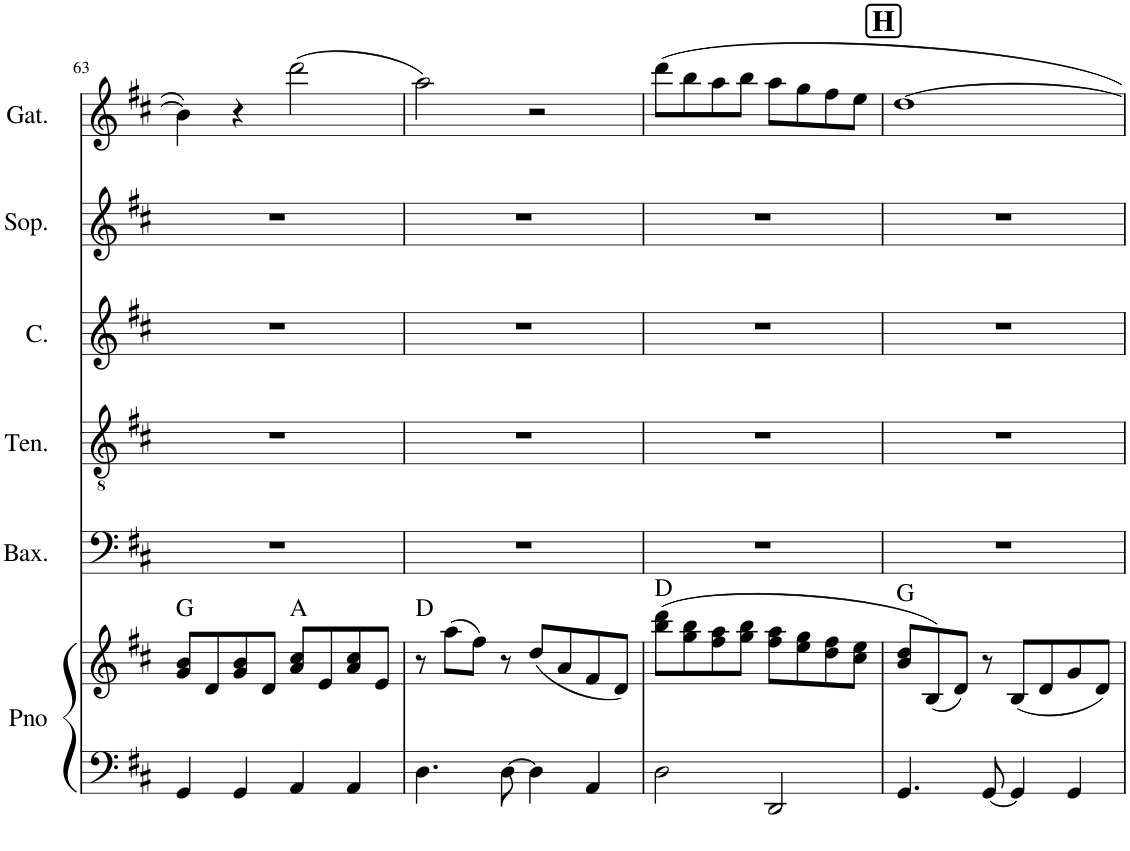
**kern	**kern	**harte	**kern	**kern	**kern	**kern	**kern
*part6	*part6	*part6	*part5	*part4	*part3	*part2	*part1
*staff7	*staff6	*	*staff5	*staff4	*staff3	*staff2	*staff1
*I"Piano	*	*	*I"Baixo	*I"Tenor	*I"Contralto	*I"Soprano	*I"Gaita
*I'Pno	*	*	*I'Bax.	*I'Ten.	*I'C.	*I'Sop.	*I'Gat.
!!LO:PB:g=z
*clefF4	*clefG2	*	*clefF4	*clefGv2	*clefG2	*clefG2	*clefG2
*k[f#c#]	*k[f#c#]	*	*k[f#c#]	*k[f#c#]	*k[f#c#]	*k[f#c#]	*k[f#c#]
*M4/4	*M4/4	*	*M4/4	*M4/4	*M4/4	*M4/4	*M4/4
=63	=63	=63	=63	=63	=63	=63	=63
4GG/	8g/ 8b/L	G:maj	1r	1r	1r	1r	4b\]
.	8d/	.	.	.	.	.	.
4GG/	8g/ 8b/	.	.	.	.	.	4r
.	8d/J	.	.	.	.	.	.
4AA/	8a/ 8cc#/L	A:maj	.	.	.	.	(2ddd\
.	8e/	.	.	.	.	.	.
4AA/	8a/ 8cc#/	.	.	.	.	.	.
.	8e/J	.	.	.	.	.	.
=64	=64	=64	=64	=64	=64	=64	=64
4.D\	8r	D:maj	1r	1r	1r	1r	2aa\)
.	(8aa\L	.	.	.	.	.	.
.	8ff#\J)	.	.	.	.	.	.
[8D\	8r	.	.	.	.	.	.
4D\]	(8dd/L	.	.	.	.	.	2r
.	8a/	.	.	.	.	.	.
4AA/	8f#/	.	.	.	.	.	.
.	8d/J)	.	.	.	.	.	.
=65	=65	=65	=65	=65	=65	=65	=65
2D\	(8bb\ 8ddd\L	D:maj	1r	1r	1r	1r	8ddd\L
.	8gg\ 8bb\	.	.	.	.	.	8bb\
.	8ff#\ 8aa\	.	.	.	.	.	8aa\
.	8gg\ 8bb\J	.	.	.	.	.	8bb\J
2DD/	8ff#\ 8aa\L	.	.	.	.	.	8aa\L
.	8ee\ 8gg\	.	.	.	.	.	8gg\
.	8dd\ 8ff#\	.	.	.	.	.	8ff#\
.	8cc#\ 8ee\J	.	.	.	.	.	8ee\J
!!LO:REH:place=s1:a:B:cj:fs=14:t=H
=66	=66	=66	=66	=66	=66	=66	=66
4.GG/	8b/ 8dd/L	G:maj	1r	1r	1r	1r	[1dd
.	(8B/)	.	.	.	.	.	.
.	8d/J)	.	.	.	.	.	.
[8GG/	8r	.	.	.	.	.	.
4GG/]	(8B/L	.	.	.	.	.	.
.	8d/	.	.	.	.	.	.
4GG/	8g/	.	.	.	.	.	.
.	8d/J)	.	.	.	.	.	.
=	=	=	=	=	=	=	=
*-	*-	*-	*-	*-	*-	*-	*-
